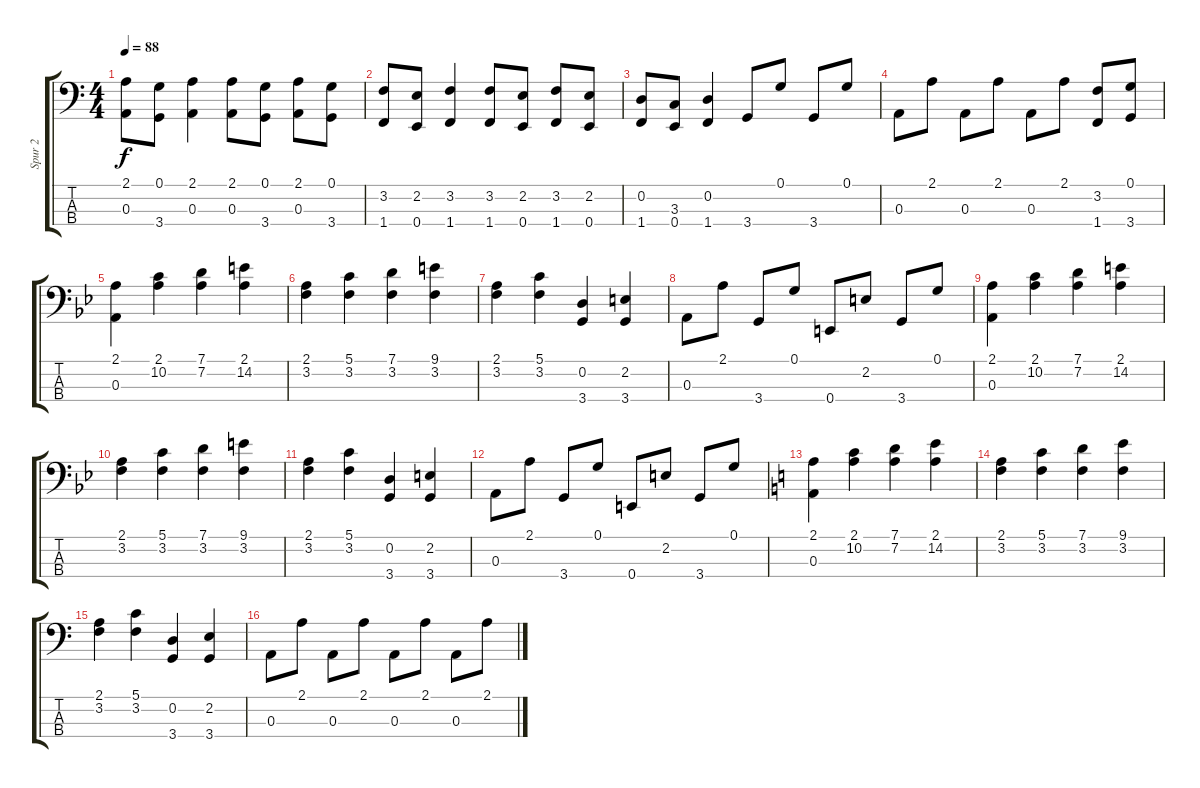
\track ("Spur 2" "Spur 2") {instrument electricbassfinger}
\staff {score tabs}
\tuning (G2 D2 A1 E1) {hide}
\ts (4 4)
\tempo 88
\clef f4
\ks c
(2.1 0.3).8{dy f} (0.1 3.4).8 (2.1 0.3).4 (2.1 0.3).8 (0.1 3.4).8 (2.1 0.3).8 (0.1 3.4).8 |
(3.2 1.4).8 (2.2 0.4).8 (3.2 1.4).4 (3.2 1.4).8 (2.2 0.4).8 (3.2 1.4).8 (2.2 0.4).8 |
(0.2 1.4).8 (3.3 0.4).8 (0.2 1.4).4 3.4.8 0.1.8 3.4.8 0.1.8 |
0.3.8 2.1.8 0.3.8 2.1.8 0.3.8 2.1.8 (3.2 1.4).8 (0.1 3.4).8 |
\ks bb
(2.1 0.3).4 (2.1 10.2).4 (7.1 7.2).4 (2.1 14.2).4 |
(2.1 3.2).4 (5.1 3.2).4 (7.1 3.2).4 (9.1 3.2).4 |
(2.1 3.2).4 (5.1 3.2).4 (0.2 3.4).4 (2.2 3.4).4 |
0.3.8 2.1.8 3.4.8 0.1.8 0.4.8 2.2.8 3.4.8 0.1.8 |
(2.1 0.3).4 (2.1 10.2).4 (7.1 7.2).4 (2.1 14.2).4 |
(2.1 3.2).4 (5.1 3.2).4 (7.1 3.2).4 (9.1 3.2).4 |
(2.1 3.2).4 (5.1 3.2).4 (0.2 3.4).4 (2.2 3.4).4 |
0.3.8 2.1.8 3.4.8 0.1.8 0.4.8 2.2.8 3.4.8 0.1.8 |
\ks c
(2.1 0.3).4 (2.1 10.2).4 (7.1 7.2).4 (2.1 14.2).4 |
(2.1 3.2).4 (5.1 3.2).4 (7.1 3.2).4 (9.1 3.2).4 |
(2.1 3.2).4 (5.1 3.2).4 (0.2 3.4).4 (2.2 3.4).4 |
0.3.8 2.1.8 0.3.8 2.1.8 0.3.8 2.1.8 0.3.8 2.1.8
